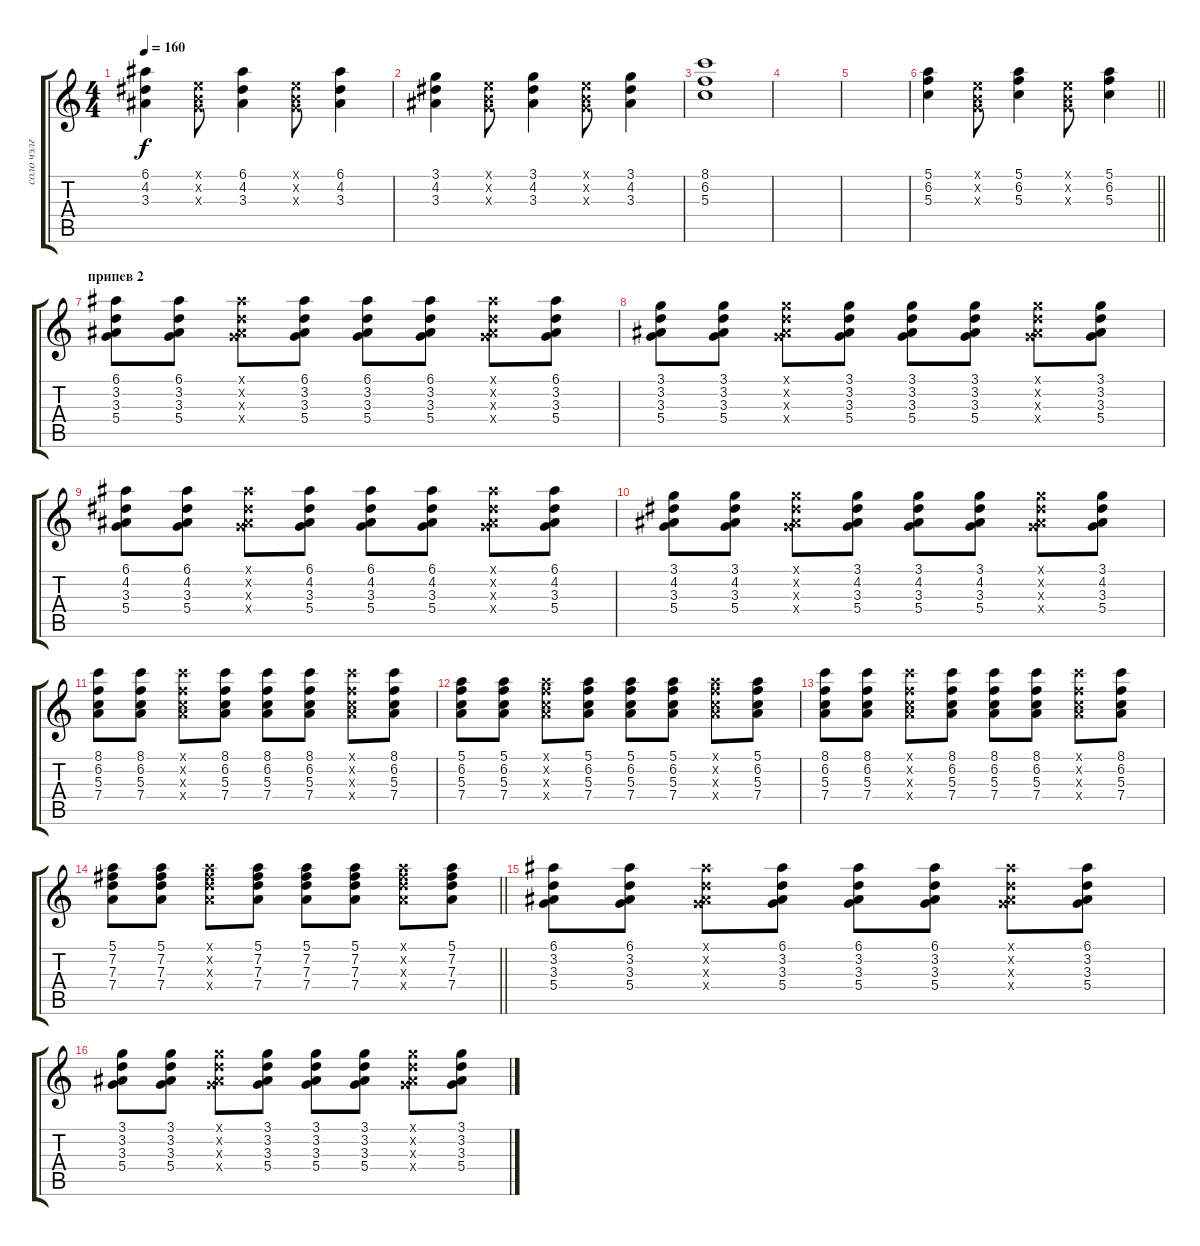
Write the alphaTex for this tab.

\track ("соло чэлг" "соло чэлг") {instrument electricguitarclean}
\staff {score tabs}
\tuning (E4 B3 G3 D3 A2 E2) {hide}
\ts (4 4)
\tempo 160
\clef g2
\ks c
(6.1 4.2 3.3).4{dy f} (0.1{x} 0.2{x} 0.3{x}).8 (6.1 4.2 3.3).4 (0.1{x} 0.2{x} 0.3{x}).8 (6.1 4.2 3.3).4 |
(3.1 4.2 3.3).4 (0.1{x} 0.2{x} 0.3{x}).8 (3.1 4.2 3.3).4 (0.1{x} 0.2{x} 0.3{x}).8 (3.1 4.2 3.3).4 |
(8.1 6.2 5.3).1 |
|
|
\barLineRight lightlight
(5.1 6.2 5.3).4 (0.1{x} 0.2{x} 0.3{x}).8 (5.1 6.2 5.3).4 (0.1{x} 0.2{x} 0.3{x}).8 (5.1 6.2 5.3).4 |
\section ("" "припев 2")
(6.1 3.2 3.3 5.4).8 (6.1 3.2 3.3 5.4).8 (6.1{x} 3.2{x} 3.3{x} 5.4{x}).8 (6.1 3.2 3.3 5.4).8 (6.1 3.2 3.3 5.4).8 (6.1 3.2 3.3 5.4).8 (6.1{x} 3.2{x} 3.3{x} 5.4{x}).8 (6.1 3.2 3.3 5.4).8 |
(3.1 3.2 3.3 5.4).8 (3.1 3.2 3.3 5.4).8 (3.1{x} 3.2{x} 3.3{x} 5.4{x}).8 (3.1 3.2 3.3 5.4).8 (3.1 3.2 3.3 5.4).8 (3.1 3.2 3.3 5.4).8 (3.1{x} 3.2{x} 3.3{x} 5.4{x}).8 (3.1 3.2 3.3 5.4).8 |
(6.1 4.2 3.3 5.4).8 (6.1 4.2 3.3 5.4).8 (6.1{x} 4.2{x} 3.3{x} 5.4{x}).8 (6.1 4.2 3.3 5.4).8 (6.1 4.2 3.3 5.4).8 (6.1 4.2 3.3 5.4).8 (6.1{x} 4.2{x} 3.3{x} 5.4{x}).8 (6.1 4.2 3.3 5.4).8 |
(3.1 4.2 3.3 5.4).8 (3.1 4.2 3.3 5.4).8 (3.1{x} 4.2{x} 3.3{x} 5.4{x}).8 (3.1 4.2 3.3 5.4).8 (3.1 4.2 3.3 5.4).8 (3.1 4.2 3.3 5.4).8 (3.1{x} 4.2{x} 3.3{x} 5.4{x}).8 (3.1 4.2 3.3 5.4).8 |
(8.1 6.2 5.3 7.4).8 (8.1 6.2 5.3 7.4).8 (8.1{x} 6.2{x} 5.3{x} 7.4{x}).8 (8.1 6.2 5.3 7.4).8 (8.1 6.2 5.3 7.4).8 (8.1 6.2 5.3 7.4).8 (8.1{x} 6.2{x} 5.3{x} 7.4{x}).8 (8.1 6.2 5.3 7.4).8 |
(5.1 6.2 5.3 7.4).8 (5.1 6.2 5.3 7.4).8 (5.1{x} 6.2{x} 5.3{x} 7.4{x}).8 (5.1 6.2 5.3 7.4).8 (5.1 6.2 5.3 7.4).8 (5.1 6.2 5.3 7.4).8 (5.1{x} 6.2{x} 5.3{x} 7.4{x}).8 (5.1 6.2 5.3 7.4).8 |
(8.1 6.2 5.3 7.4).8 (8.1 6.2 5.3 7.4).8 (8.1{x} 6.2{x} 5.3{x} 7.4{x}).8 (8.1 6.2 5.3 7.4).8 (8.1 6.2 5.3 7.4).8 (8.1 6.2 5.3 7.4).8 (8.1{x} 6.2{x} 5.3{x} 7.4{x}).8 (8.1 6.2 5.3 7.4).8 |
\barLineRight lightlight
(5.1 7.2 7.3 7.4).8 (5.1 7.2 7.3 7.4).8 (5.1{x} 7.2{x} 7.3{x} 7.4{x}).8 (5.1 7.2 7.3 7.4).8 (5.1 7.2 7.3 7.4).8 (5.1 7.2 7.3 7.4).8 (5.1{x} 7.2{x} 7.3{x} 7.4{x}).8 (5.1 7.2 7.3 7.4).8 |
(6.1 3.2 3.3 5.4).8 (6.1 3.2 3.3 5.4).8 (6.1{x} 3.2{x} 3.3{x} 5.4{x}).8 (6.1 3.2 3.3 5.4).8 (6.1 3.2 3.3 5.4).8 (6.1 3.2 3.3 5.4).8 (6.1{x} 3.2{x} 3.3{x} 5.4{x}).8 (6.1 3.2 3.3 5.4).8 |
(3.1 3.2 3.3 5.4).8 (3.1 3.2 3.3 5.4).8 (3.1{x} 3.2{x} 3.3{x} 5.4{x}).8 (3.1 3.2 3.3 5.4).8 (3.1 3.2 3.3 5.4).8 (3.1 3.2 3.3 5.4).8 (3.1{x} 3.2{x} 3.3{x} 5.4{x}).8 (3.1 3.2 3.3 5.4).8
